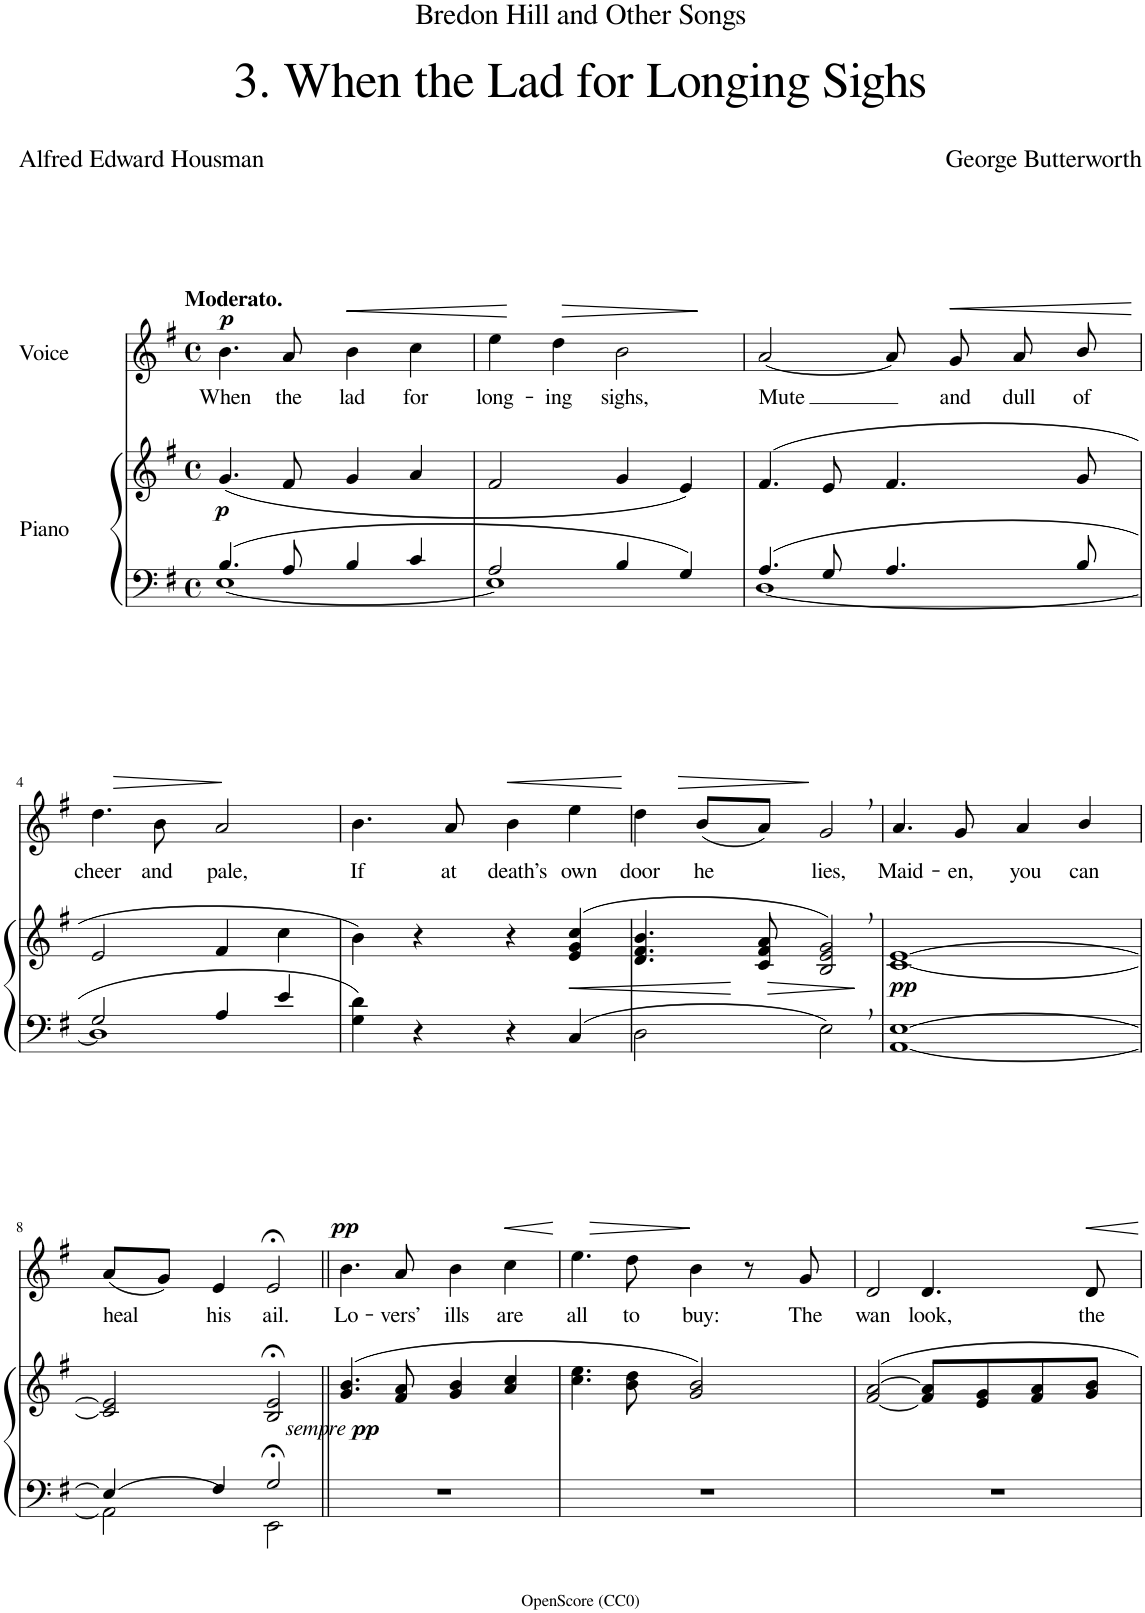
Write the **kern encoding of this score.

**kern	**kern	**dynam	**kern	**text	**dynam
*part2	*part2	*part2	*part1	*part1	*part1
*staff3	*staff2	*staff2/3	*staff1	*staff1	*staff1
*I"Piano	*	*	*I"Voice	*	*
*I'Pno	*	*	*	*	*
*clefF4	*clefG2	*	*clefG2	*	*
*k[f#]	*k[f#]	*	*k[f#]	*	*
*M4/4	*M4/4	*	*M4/4	*	*
*met(c)	*met(c)	*	*met(c)	*	*
=1	=1	=1	=1	=1	=1
*^	*	*	*	*	*
!	!	!	!	!LO:TX:a:B:t=Moderato.	!	!
!	!	!	!LO:DY:b	!	!LO:LY:b	!LO:DY:a
4.B/	[1E	(4.g/	p	4.b\	When	p
!	!	!	!	!	!LO:LY:b	!
8A/	.	8f#/	.	8a/	the	.
!	!	!	!	!	!LO:LY:b	!LO:HP:b
4B/	.	4g/	.	4b\	lad	<
!	!	!	!	!	!LO:LY:b	!
4c/	.	4a/	.	4cc\	for	.
=2	=2	=2	=2	=2	=2	=2
!	!	!	!	!	!LO:LY:b	!
2A/	1E]	2f#/	.	4ee\	long-	.
!	!	!	!	!	!LO:LY:b	!LO:HP:n=1:b
.	.	.	.	4dd\	-ing	[ >
!	!	!	!	!	!LO:LY:b	!
4B/	.	4g/	.	2b\	sighs,	.
4G/	.	4e/)	.	.	.	.
*v	*v	*	*	*	*	*
.	.	.	.	.	]
=3	=3	=3	=3	=3	=3
*^	*	*	*	*	*
!	!	!	!	!	!LO:LY:b	!
4.A/	[1D	(4.f#/	.	[2a/	Mute	.
8G/	.	8e/	.	.	.	.
4.A/	.	4.f#/	.	8a/]	.	.
!	!	!	!	!	!LO:LY:b	!LO:HP:b
.	.	.	.	8g/	and	<
!	!	!	!	!	!LO:LY:b	!
.	.	.	.	8a/	dull	.
!	!	!	!	!	!LO:LY:b	!
8B/	.	8g/	.	8b/	of	.
*v	*v	*	*	*	*	*
.	.	.	.	.	[
!!LO:LB:g=z
=4	=4	=4	=4	=4	=4
*^	*	*	*	*	*
!	!	!	!	!	!LO:LY:b	!LO:HP:b
2G/	1D]	2e/	.	4.dd\	cheer	>
!	!	!	!	!	!LO:LY:b	!
.	.	.	.	8b\	and	.
!	!	!	!	!	!LO:LY:b	!
4A/	.	4f#/	.	2a/	pale,	.
4e/	.	4cc\	.	.	.	.
*v	*v	*	*	*	*	*
.	.	.	.	.	]
=5	=5	=5	=5	=5	=5
!	!	!	!	!LO:LY:b	!
4G\ 4d\	4b\)	.	4.b\	If	.
4r	4r	.	.	.	.
!	!	!	!	!LO:LY:b	!
.	.	.	8a/	at	.
!	!	!	!	!LO:LY:b	!LO:HP:b
4r	4r	.	4b\	death’s	<
!	!	!LO:HP:b	!	!LO:LY:b	!
4C/	(>4e/ 4g/ 4cc/	<	4ee\	own	.
.	.	.	.	.	[
=6	=6	=6	=6	=6	=6
!	!	!	!	!LO:LY:b	!
2D\	4.d/ 4.f#/ 4.b/	.	4dd\	door	.
!	!	!	!	!LO:LY:b	!LO:HP:b
.	.	.	(8b/L	he	>
!	!	!LO:HP:n=1:b	!	!	!
.	8c/ 8f#/ 8a/	[ >	8a/J)	.	.
!	!	!	!	!LO:LY:b	!
2E,\	2B/, 2e/, 2g/,)	.	2g,/	lies,	.
.	.	]	.	.	]
=7	=7	=7	=7	=7	=7
!	!	!LO:DY:b	!	!LO:LY:b	!
[<1AA [1E	[1c [1e	pp	4.a/	Maid-	.
!	!	!	!	!LO:LY:b	!
.	.	.	8g/	-en,	.
!	!	!	!	!LO:LY:b	!
.	.	.	4a/	you	.
!	!	!	!	!LO:LY:b	!
.	.	.	4b/	can	.
!!LO:LB:g=z
=8	=8	=8	=8	=8	=8
*^	*	*	*	*	*
!	!	!	!	!	!LO:LY:b	!
4E/]	2AA\]	2c/] 2e/]	.	(8a/L	heal	.
.	.	.	.	8g/J)	.	.
!	!	!	!	!	!LO:LY:b	!
4F#/	.	.	.	4e/	his	.
!	!	!	!	!	!LO:LY:b	!
2G;</	2EE\	2B/;< 2e/;<	.	2e;<,/	ail.	.
=9||	=9||	=9||	=9||	=9||	=9||	=9||
!	!	!	!LO:DY:b	!	!LO:LY:b	!
!	!	!	!LO:DY:n=1:b	!	!	!LO:DY:a
*v	*v	*	*	*	*	*
1r	(4.g/ 4.b/	other-dynamics pp	4.b\	Lo-	pp
!	!	!	!	!LO:LY:b	!
.	8f#/ 8a/	.	8a/	-vers’	.
!	!	!	!	!LO:LY:b	!
.	4g/ 4b/	.	4b\	ills	.
!	!	!	!	!LO:LY:b	!LO:HP:b
.	4a/ 4cc/	.	4cc\	are	<
=10	=10	=10	=10	=10	=10
!	!	!	!	!LO:LY:b	!
1r	4.cc\ 4.ee\	.	4.ee\	all	.
!	!	!	!	!LO:LY:b	!LO:HP:n=1:b
.	8b\ 8dd\	.	8dd\	to	[ >
!	!	!	!	!LO:LY:b	!
.	2g/ 2b/)	.	4b\	buy:	.
.	.	.	8r	.	]
!	!	!	!	!LO:LY:b	!
.	.	.	8g/	The	.
=11	=11	=11	=11	=11	=11
!	!	!	!	!LO:LY:b	!
1r	[2f#/ [2a/	.	2d/	wan	.
!	!	!	!	!LO:LY:b	!
.	8f#/] 8a/]L	.	4.d/	look,	.
.	8e/ 8g/	.	.	.	.
.	8f#/ 8a/	.	.	.	.
!	!	!	!	!LO:LY:b	!
.	8g/ 8b/J	.	8d/	the	.
=	=	=	=	=	=
*-	*-	*-	*-	*-	*-
